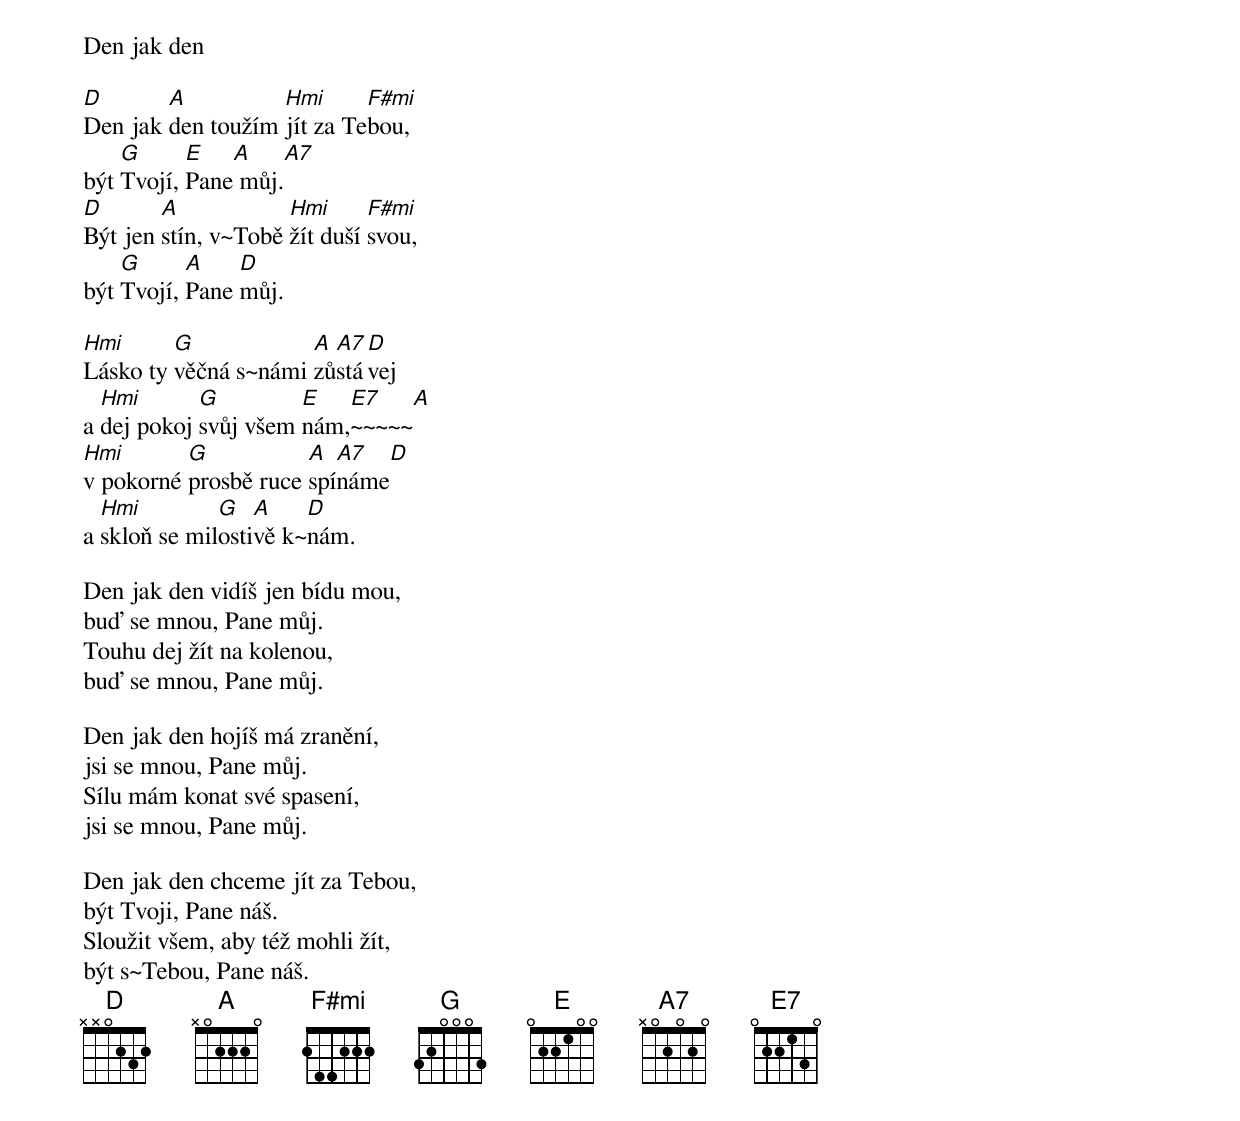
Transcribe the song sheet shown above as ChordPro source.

Den jak den

[D]Den jak [A]den toužím [Hmi]jít za Te[F#mi]bou,
být [G]Tvojí, [E]Pane[A] můj.[A7]
[D]Být jen [A]stín, v~Tobě [Hmi]žít duší [F#mi]svou,
být [G]Tvojí, [A]Pane [D]můj.

[Hmi]Lásko ty [G]věčná s~námi [A]zů[A7]stá[D]vej
a [Hmi]dej pokoj [G]svůj všem [E]nám,[E7]~~~~~[A]
[Hmi]v pokorné [G]prosbě ruce [A]spí[A7]náme[D]
a [Hmi]skloň se mil[G]osti[A]vě k~[D]nám.

Den jak den vidíš jen bídu mou,
buď se mnou, Pane můj.
Touhu dej žít na kolenou,
buď se mnou, Pane můj.

Den jak den hojíš má zranění,
jsi se mnou, Pane můj.
Sílu mám konat své spasení,
jsi se mnou, Pane můj.

Den jak den chceme jít za Tebou,
být Tvoji, Pane náš.
Sloužit všem, aby též mohli žít,
být s~Tebou, Pane náš.
